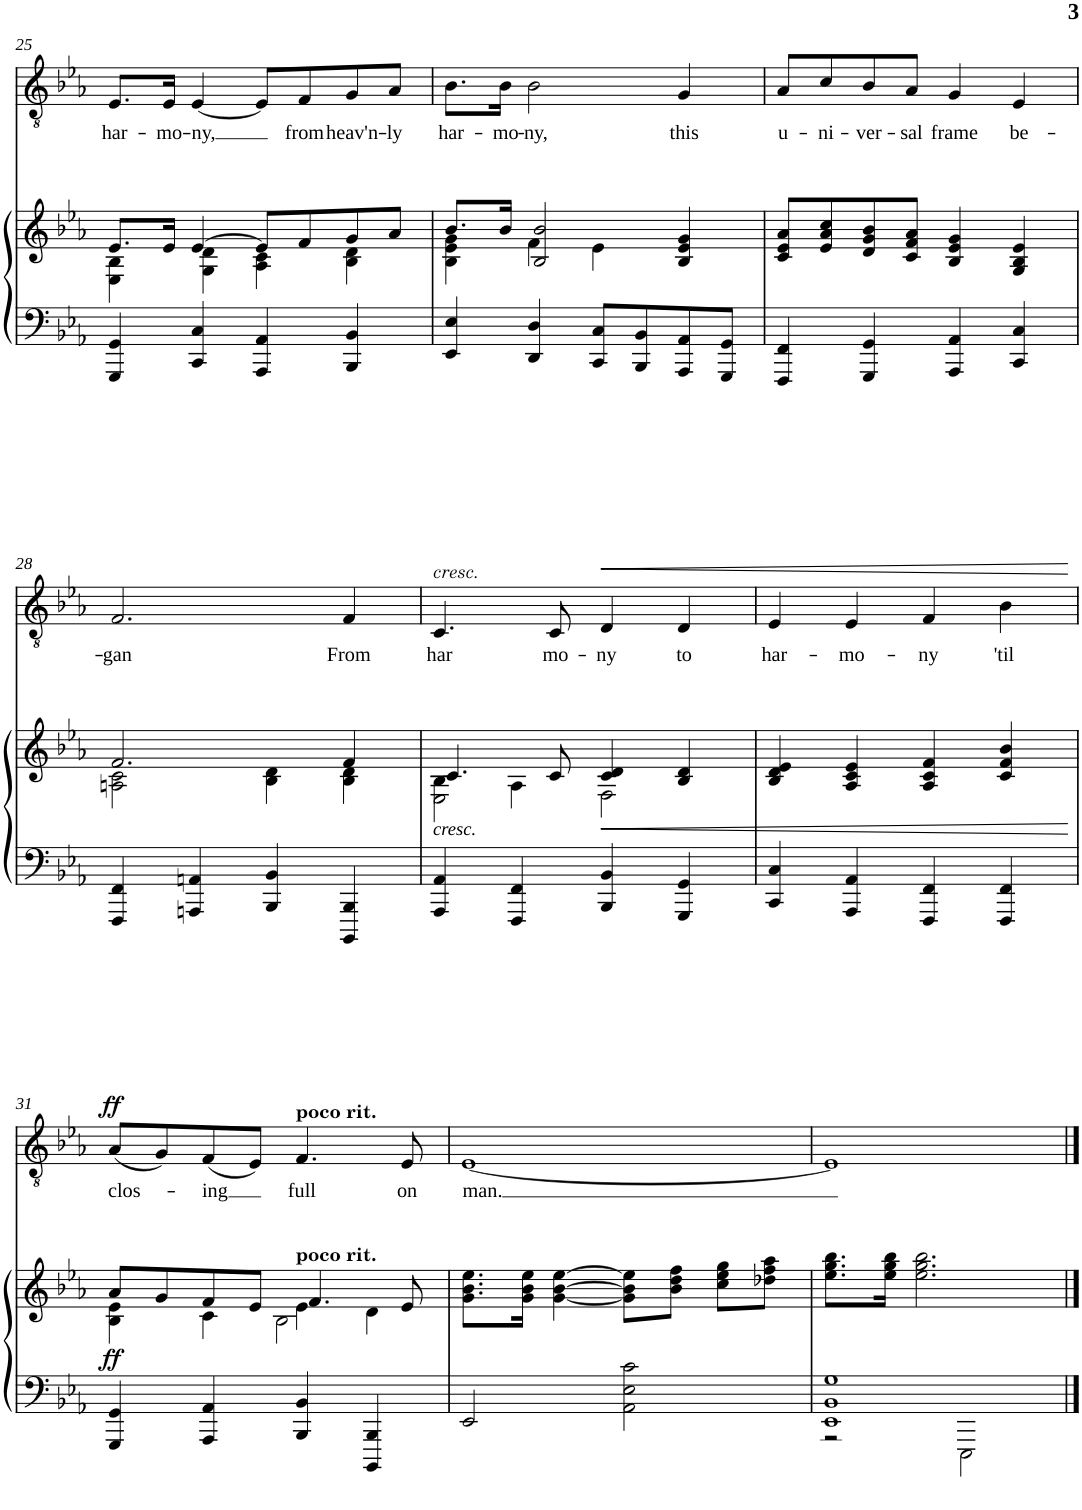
**kern	**kern	**dynam	**kern	**text	**dynam
*part2	*part2	*part2	*part1	*part1	*part1
*staff3	*staff2	*staff2/3	*staff1	*staff1	*staff1
*I"Piano	*	*	*I"Voice	*	*
*I'Pno	*	*	*I'V	*	*
!!LO:PB:g=z
*clefF4	*clefG2	*	*clefGv2	*	*
*k[b-e-a-]	*k[b-e-a-]	*	*k[b-e-a-]	*	*
*M4/4	*M4/4	*	*M4/4	*	*
*met(c)	*met(c)	*	*met(c)	*	*
=25	=25	=25	=25	=25	=25
*	*^	*	*	*	*
!	!	!	!	!	!LO:LY:b	!
4GGG/ 4GG/	8.e-/L	4E-\ 4B-\	.	8.E-/L	har-	.
!	!	!	!	!	!LO:LY:b	!
.	16e-/Jk	.	.	16E-/Jk	-mo-	.
!	!	!	!	!	!LO:LY:b	!
4CC/ 4C/	[4e-/	4G\ 4d\	.	[<4E-/	-ny,	.
4AAA-/ 4AA-/	8e-/L]	4A-\ 4c\	.	8E-/L]	.	.
!	!	!	!	!	!LO:LY:b	!
.	8f/	.	.	8F/	from	.
!	!	!	!	!	!LO:LY:b	!
4BBB-/ 4BB-/	8g/	4B-\ 4d\	.	8G/	heav'n-	.
!	!	!	!	!	!LO:LY:b	!
.	8a-/J	.	.	8A-/J	-ly	.
=26	=26	=26	=26	=26	=26	=26
!	!	!	!	!	!LO:LY:b	!
4EE-/ 4E-/	8.b-/L	4B-\ 4e-\ 4g\	.	8.B-\L	har-	.
!	!	!	!	!	!LO:LY:b	!
.	16b-/Jk	.	.	16B-\Jk	-mo-	.
!	!	!	!	!	!LO:LY:b	!
4DD/ 4D/	2B-/ 2b-/	4f\	.	2B-\	-ny,	.
8CC/ 8C/L	.	4e-\	.	.	.	.
8BBB-/ 8BB-/	.	.	.	.	.	.
!	!	!	!	!	!LO:LY:b	!
8AAA-/ 8AA-/	4B-/ 4e-/ 4g/	4ryy	.	4G/	this	.
8GGG/ 8GG/J	.	.	.	.	.	.
*	*v	*v	*	*	*	*
=27	=27	=27	=27	=27	=27
!	!	!	!	!LO:LY:b	!
4FFF/ 4FF/	8c/ 8e-/ 8a-/L	.	8A-/L	u-	.
!	!	!	!	!LO:LY:b	!
.	8e-/ 8a-/ 8cc/	.	8c/	-ni-	.
!	!	!	!	!LO:LY:b	!
4GGG/ 4GG/	8d/ 8g/ 8b-/	.	8B-/	-ver-	.
!	!	!	!	!LO:LY:b	!
.	8c/ 8f/ 8a-/J	.	8A-/J	-sal	.
!	!	!	!	!LO:LY:b	!
4AAA-/ 4AA-/	4B-/ 4e-/ 4g/	.	4G/	frame	.
!	!	!	!	!LO:LY:b	!
4CC/ 4C/	4G/ 4B-/ 4e-/	.	4E-/	be-	.
!!LO:LB:g=z
=28	=28	=28	=28	=28	=28
*	*^	*	*	*	*
!	!	!	!	!	!LO:LY:b	!
4FFF/ 4FF/	2.f/	2An\ 2c\	.	2.F/	-gan	.
4AAAn/ 4AAn/	.	.	.	.	.	.
4BBB-/ 4BB-/	.	4B-\ 4d\	.	.	.	.
!	!	!	!	!	!LO:LY:b	!
4BBBB-/ 4BBB-/	4f/	4B-\ 4d\	.	4F/	From	.
=29	=29	=29	=29	=29	=29	=29
*	*	*^	*	*	*	*
!	!	!	!	!	!LO:TX:a:i:t=cresc.	!	!
!	!LO:TX:b:i:t=cresc.	!	!	!	!	!	!
!	!	!	!	!	!	!LO:LY:b	!
4AAA-/ 4AA-/	4.c/	4B-\	2E-\	.	4.C/	har	.
4FFF/ 4FF/	.	4A-\	.	.	.	.	.
!	!	!	!	!	!	!LO:LY:b	!
.	8c/	.	.	.	8C/	mo-	.
!	!	!	!	!LO:HP:b	!	!LO:LY:b	!LO:HP:b
4BBB-/ 4BB-/	4c/ 4d/	2ryy	2F\	<	4D/	-ny	<
!	!	!	!	!	!	!LO:LY:b	!
4GGG/ 4GG/	4B-/ 4d/	.	.	.	4D/	to	.
*	*v	*v	*v	*	*	*	*
=30	=30	=30	=30	=30	=30
!	!	!	!	!LO:LY:b	!
4CC/ 4C/	4B-/ 4d/ 4e-/	.	4E-/	har-	.
!	!	!	!	!LO:LY:b	!
4AAA-/ 4AA-/	4A-/ 4c/ 4e-/	.	4E-/	-mo-	.
!	!	!	!	!LO:LY:b	!
4FFF/ 4FF/	4A-/ 4c/ 4f/	.	4F/	-ny	.
!	!	!	!	!LO:LY:b	!
4FFF/ 4FF/	4c/ 4f/ 4b-/	.	4B-\	'til	.
.	.	[	.	.	[
!!LO:LB:g=z
=31	=31	=31	=31	=31	=31
*	*^	*	*	*	*
*	*	*^	*	*	*	*
!	!	!	!	!LO:DY:b	!	!LO:LY:b	!LO:DY:a
4GGG/ 4GG/	8a-/L	4B-\ 4e-\	2ryy	ff	(<8A-/L	clos-	ff
.	8g/	.	.	.	8G/)	.	.
!	!	!	!	!	!	!LO:LY:b	!
4AAA-/ 4AA-/	8f/	4c\	.	.	(<8F/	-ing	.
.	8e-/J	.	.	.	8E-/J)	.	.
!	!	!	!	!	!LO:TX:a:B:t=poco rit.	!	!
!	!LO:TX:a:B:t=poco rit.	!	!	!	!	!	!
!	!	!	!	!	!	!LO:LY:b	!
4BBB-/ 4BB-/	4.f/	2B-\	4e-\	.	4.F/	full	.
4BBBB-/ 4BBB-/	.	.	4d\	.	.	.	.
!	!	!	!	!	!	!LO:LY:b	!
.	8e-/	.	.	.	8E-/	on	.
*	*v	*v	*v	*	*	*	*
=32	=32	=32	=32	=32	=32
!	!	!	!	!LO:LY:b	!
2EE-/	8.g\ 8.b-\ 8.ee-\L	.	[<1E-	man.	.
.	16g\ 16b-\ 16ee-\Jk	.	.	.	.
.	[<4g\ [>4b-\ [>4ee-\	.	.	.	.
2AA-\ 2E-\ 2c\	8g\] 8b-\] 8ee-\]L	.	.	.	.
.	8b-\ 8dd\ 8ff\J	.	.	.	.
.	8cc\ 8ee-\ 8gg\L	.	.	.	.
.	8dd-X\ 8ff\ 8aa-\J	.	.	.	.
=33	=33	=33	=33	=33	=33
*^	*	*	*	*	*
*	*^	*	*	*	*	*
*	*	*^	*	*	*	*	*
1G	1BB-	1EE-	2r	8.ee-\ 8.gg\ 8.bb-\L	.	1E-]	.	.
.	.	.	.	16ee-\ 16gg\ 16bb-\Jk	.	.	.	.
.	.	.	.	2.ee-\ 2.gg\ 2.bb-\	.	.	.	.
.	.	.	2EEE-\	.	.	.	.	.
*v	*v	*v	*v	*	*	*	*	*
==	==	==	==	==	==
*-	*-	*-	*-	*-	*-
